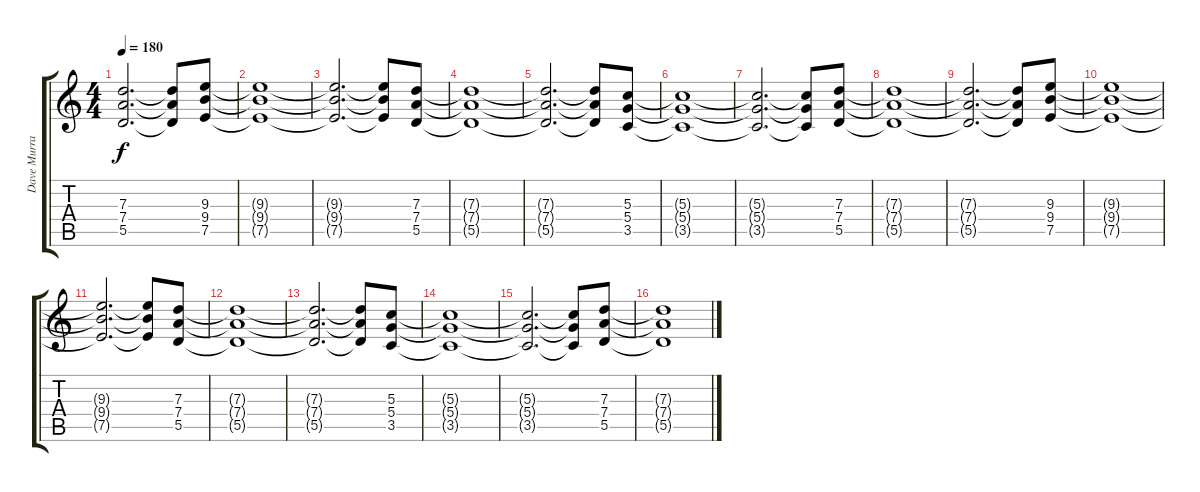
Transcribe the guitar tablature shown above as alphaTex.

\track ("Dave Murray - Guitar" "Dave Murra") {instrument overdrivenguitar}
\staff {score tabs}
\tuning (E4 B3 G3 D3 A2 E2) {hide}
\ts (4 4)
\tempo 180
\clef g2
\ks c
(7.3{t} 7.4{t} 5.5{t}).2{d dy f} (7.3{t} 7.4{t} 5.5{t}).8 (9.3 9.4 7.5).8 |
(9.3{t} 9.4{t} 7.5{t}).1 |
(9.3{t} 9.4{t} 7.5{t}).2{d} (9.3{t} 9.4{t} 7.5{t}).8 (7.3 7.4 5.5).8 |
(7.3{t} 7.4{t} 5.5{t}).1 |
(7.3{t} 7.4{t} 5.5{t}).2{d} (7.3{t} 7.4{t} 5.5{t}).8 (5.3 5.4 3.5).8 |
(5.3{t} 5.4{t} 3.5{t}).1 |
(5.3{t} 5.4{t} 3.5{t}).2{d} (5.3{t} 5.4{t} 3.5{t}).8 (7.3 7.4 5.5).8 |
(7.3{t} 7.4{t} 5.5{t}).1 |
(7.3{t} 7.4{t} 5.5{t}).2{d} (7.3{t} 7.4{t} 5.5{t}).8 (9.3 9.4 7.5).8 |
(9.3{t} 9.4{t} 7.5{t}).1 |
(9.3{t} 9.4{t} 7.5{t}).2{d} (9.3{t} 9.4{t} 7.5{t}).8 (7.3 7.4 5.5).8 |
(7.3{t} 7.4{t} 5.5{t}).1 |
(7.3{t} 7.4{t} 5.5{t}).2{d} (7.3{t} 7.4{t} 5.5{t}).8 (5.3 5.4 3.5).8 |
(5.3{t} 5.4{t} 3.5{t}).1 |
(5.3{t} 5.4{t} 3.5{t}).2{d} (5.3{t} 5.4{t} 3.5{t}).8 (7.3 7.4 5.5).8 |
(7.3{t} 7.4{t} 5.5{t}).1
